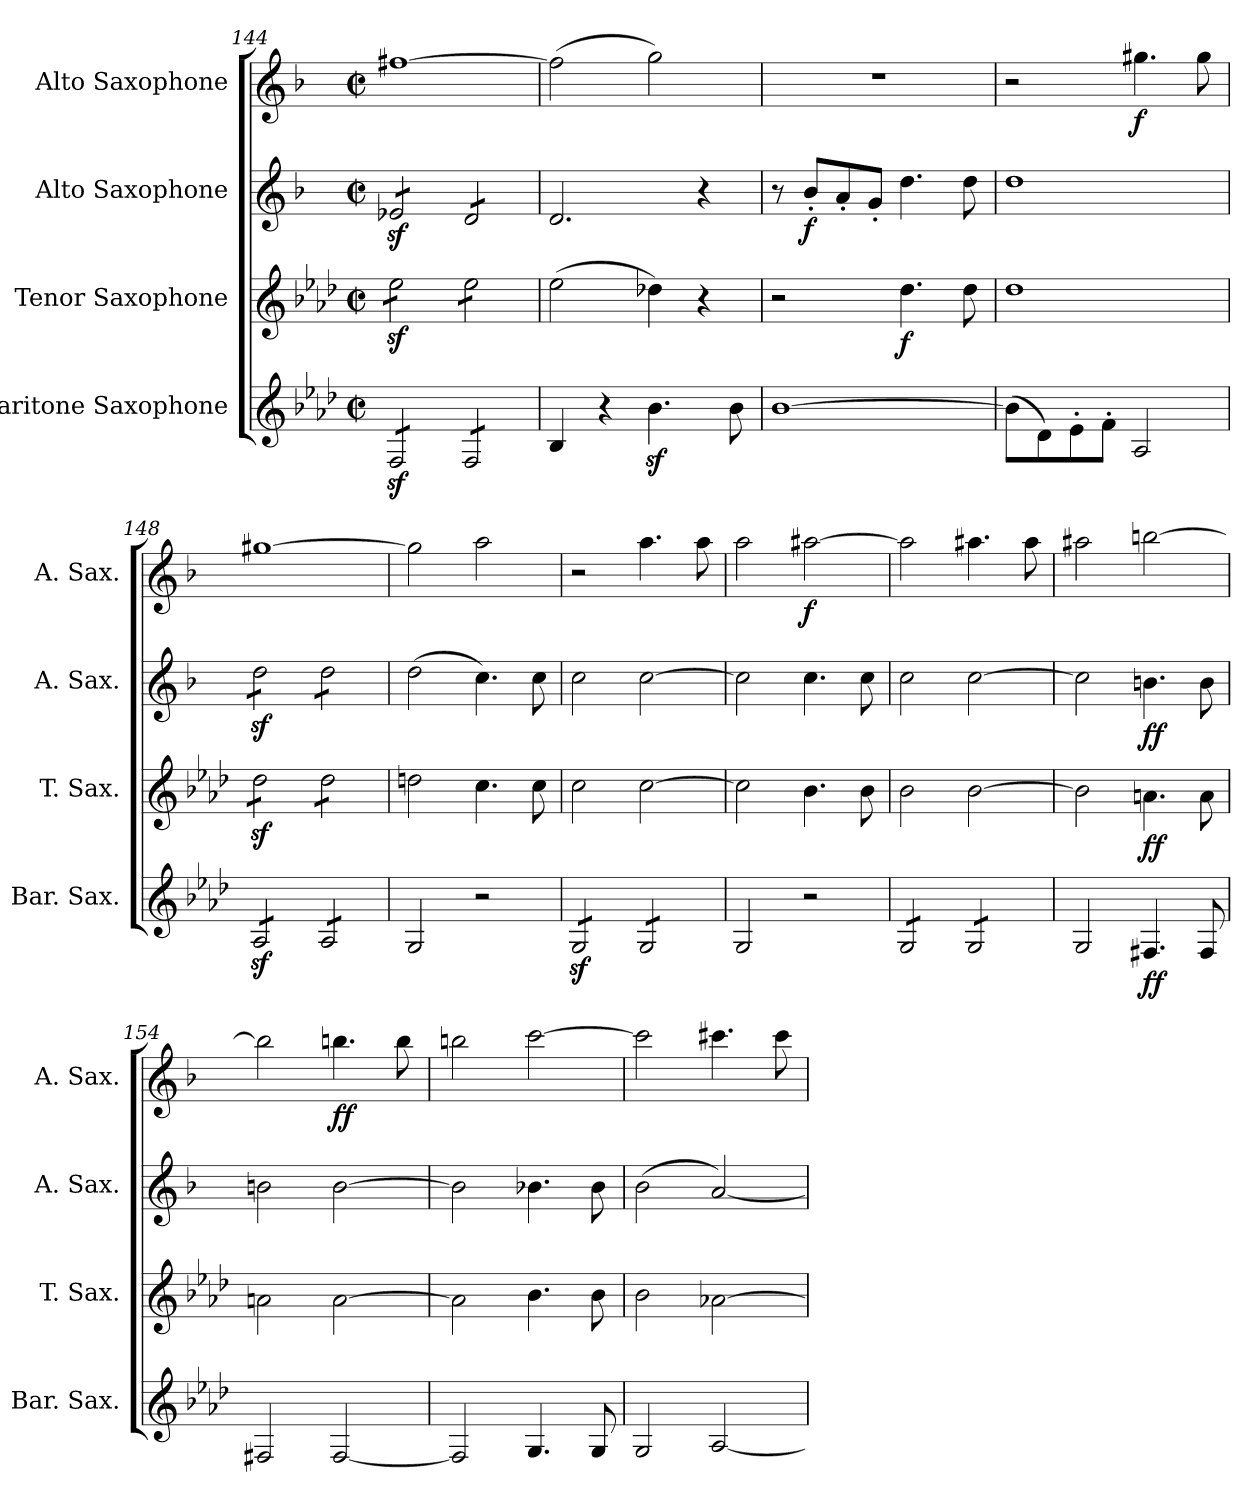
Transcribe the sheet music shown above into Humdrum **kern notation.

**kern	**dynam	**kern	**dynam	**kern	**dynam	**kern	**dynam
*part4	*part4	*part3	*part3	*part2	*part2	*part1	*part1
*staff4	*staff4	*staff3	*staff3	*staff2	*staff2	*staff1	*staff1
*I"Baritone Saxophone	*	*I"Tenor Saxophone	*	*I"Alto Saxophone	*	*I"Alto Saxophone	*
*I'Bar. Sax.	*	*I'T. Sax.	*	*I'A. Sax.	*	*I'A. Sax.	*
!!LO:LB:g=z
*clefG2	*	*clefG2	*	*clefG2	*	*clefG2	*
*ITrd12c21	*	*ITrd8c14	*	*ITrd5c9	*	*ITrd5c9	*
*k[b-e-a-d-]	*	*k[b-e-a-d-]	*	*k[b-e-a-d-]	*	*k[b-e-a-d-]	*
*M2/2	*	*M2/2	*	*M2/2	*	*M2/2	*
*met(c|)	*	*met(c|)	*	*met(c|)	*	*met(c|)	*
=144	=144	=144	=144	=144	=144	=144	=144
*tremolo	*	*	*	*	*	*	*
*	*	*tremolo	*	*	*	*	*
*	*	*	*	*tremolo	*	*	*
8FFz</L	.	8e-z<\L	.	8G-Xz</L	.	[1an	.
8FFz</	.	8e-z<\	.	8G-Xz</	.	.	.
8FFz</	.	8e-z<\	.	8G-Xz</	.	.	.
8FFz</J	.	8e-z<\J	.	8G-Xz</J	.	.	.
8FF/L	.	8e-\L	.	8F/L	.	.	.
8FF/	.	8e-\	.	8F/	.	.	.
8FF/	.	8e-\	.	8F/	.	.	.
8FF/J	.	8e-\J	.	8F/J	.	.	.
*	*	*	*	*Xtremolo	*	*	*
*	*	*Xtremolo	*	*	*	*	*
*Xtremolo	*	*	*	*	*	*	*
=145	=145	=145	=145	=145	=145	=145	=145
4BB-/	.	(2e-\	.	2.F/	.	(2a\]	.
4r	.	.	.	.	.	.	.
4.B-z<\	.	4d-X\)	.	.	.	2b-\)	.
.	.	4r	.	4r	.	.	.
8B-\	.	.	.	.	.	.	.
=146	=146	=146	=146	=146	=146	=146	=146
[1B-	.	2r	.	8r	.	1r	.
!	!	!	!	!	!LO:DY:b	!	!
.	.	.	.	8d-'/L	f	.	.
.	.	.	.	8c'/	.	.	.
.	.	.	.	8B-'/J	.	.	.
!	!	!	!LO:DY:b	!	!	!	!
.	.	4.d-\	f	4.f\	.	.	.
.	.	8d-\	.	8f\	.	.	.
=147	=147	=147	=147	=147	=147	=147	=147
(8B-\L]	.	1d-	.	1f	.	2r	.
8D-\)	.	.	.	.	.	.	.
8E-'\	.	.	.	.	.	.	.
8F'\J	.	.	.	.	.	.	.
!	!	!	!	!	!	!	!LO:DY:b
2AA-/	.	.	.	.	.	4.bn\	f
.	.	.	.	.	.	8b\	.
=148	=148	=148	=148	=148	=148	=148	=148
*tremolo	*	*	*	*	*	*	*
*	*	*tremolo	*	*	*	*	*
*	*	*	*	*tremolo	*	*	*
8AA-z</L	.	8d-z<\L	.	8fz<\L	.	[1bn	.
8AA-z</	.	8d-z<\	.	8fz<\	.	.	.
8AA-z</	.	8d-z<\	.	8fz<\	.	.	.
8AA-z</J	.	8d-z<\J	.	8fz<\J	.	.	.
8AA-/L	.	8d-\L	.	8f\L	.	.	.
8AA-/	.	8d-\	.	8f\	.	.	.
8AA-/	.	8d-\	.	8f\	.	.	.
8AA-/J	.	8d-\J	.	8f\J	.	.	.
*	*	*	*	*Xtremolo	*	*	*
*	*	*Xtremolo	*	*	*	*	*
*Xtremolo	*	*	*	*	*	*	*
=149	=149	=149	=149	=149	=149	=149	=149
2GG/	.	2dn\	.	(2f\	.	2b\]	.
2r	.	4.c\	.	4.e-\)	.	2cc\	.
.	.	8c\	.	8e-\	.	.	.
=150	=150	=150	=150	=150	=150	=150	=150
*tremolo	*	*	*	*	*	*	*
8GGz</L	.	2c\	.	2e-\	.	2r	.
8GGz</	.	.	.	.	.	.	.
8GGz</	.	.	.	.	.	.	.
8GGz</J	.	.	.	.	.	.	.
8GG/L	.	[2c\	.	[2e-\	.	4.cc\	.
8GG/	.	.	.	.	.	.	.
8GG/	.	.	.	.	.	.	.
8GG/J	.	.	.	.	.	8cc\	.
*Xtremolo	*	*	*	*	*	*	*
=151	=151	=151	=151	=151	=151	=151	=151
2GG/	.	2c\]	.	2e-\]	.	2cc\	.
!	!	!	!	!	!	!	!LO:DY:b
2r	.	4.B-\	.	4.e-\	.	[2cc#X\	f
.	.	8B-\	.	8e-\	.	.	.
!!LO:PB:g=z
=152	=152	=152	=152	=152	=152	=152	=152
*tremolo	*	*	*	*	*	*	*
8GG/L	.	2B-\	.	2e-\	.	2cc#\]	.
8GG/	.	.	.	.	.	.	.
8GG/	.	.	.	.	.	.	.
8GG/J	.	.	.	.	.	.	.
8GG/L	.	[2B-\	.	[2e-\	.	4.cc#X\	.
8GG/	.	.	.	.	.	.	.
8GG/	.	.	.	.	.	.	.
8GG/J	.	.	.	.	.	8cc#\	.
*Xtremolo	*	*	*	*	*	*	*
=153	=153	=153	=153	=153	=153	=153	=153
2GG/	.	2B-\]	.	2e-\]	.	2cc#X\	.
!	!LO:DY:b	!	!LO:DY:b	!	!LO:DY:b	!	!
4.FF#X/	ff	4.An\	ff	4.dn\	ff	[2ddn\	.
8FF#/	.	8A\	.	8d\	.	.	.
=154	=154	=154	=154	=154	=154	=154	=154
2FF#X/	.	2An\	.	2dn\	.	2dd\]	.
!	!	!	!	!	!	!	!LO:DY:b
[2FF#/	.	[2A\	.	[2d\	.	4.ddn\	ff
.	.	.	.	.	.	8dd\	.
=155	=155	=155	=155	=155	=155	=155	=155
2FF#/]	.	2A\]	.	2d\]	.	2ddn\	.
4.GG/	.	4.B-\	.	4.d-X\	.	[2ee-\	.
8GG/	.	8B-\	.	8d-\	.	.	.
=156	=156	=156	=156	=156	=156	=156	=156
2GG/	.	2B-\	.	(2d-\	.	2ee-\]	.
[2AA-/	.	[2A-X\	.	[2c/)	.	4.een\	.
.	.	.	.	.	.	8ee\	.
=	=	=	=	=	=	=	=
*-	*-	*-	*-	*-	*-	*-	*-
